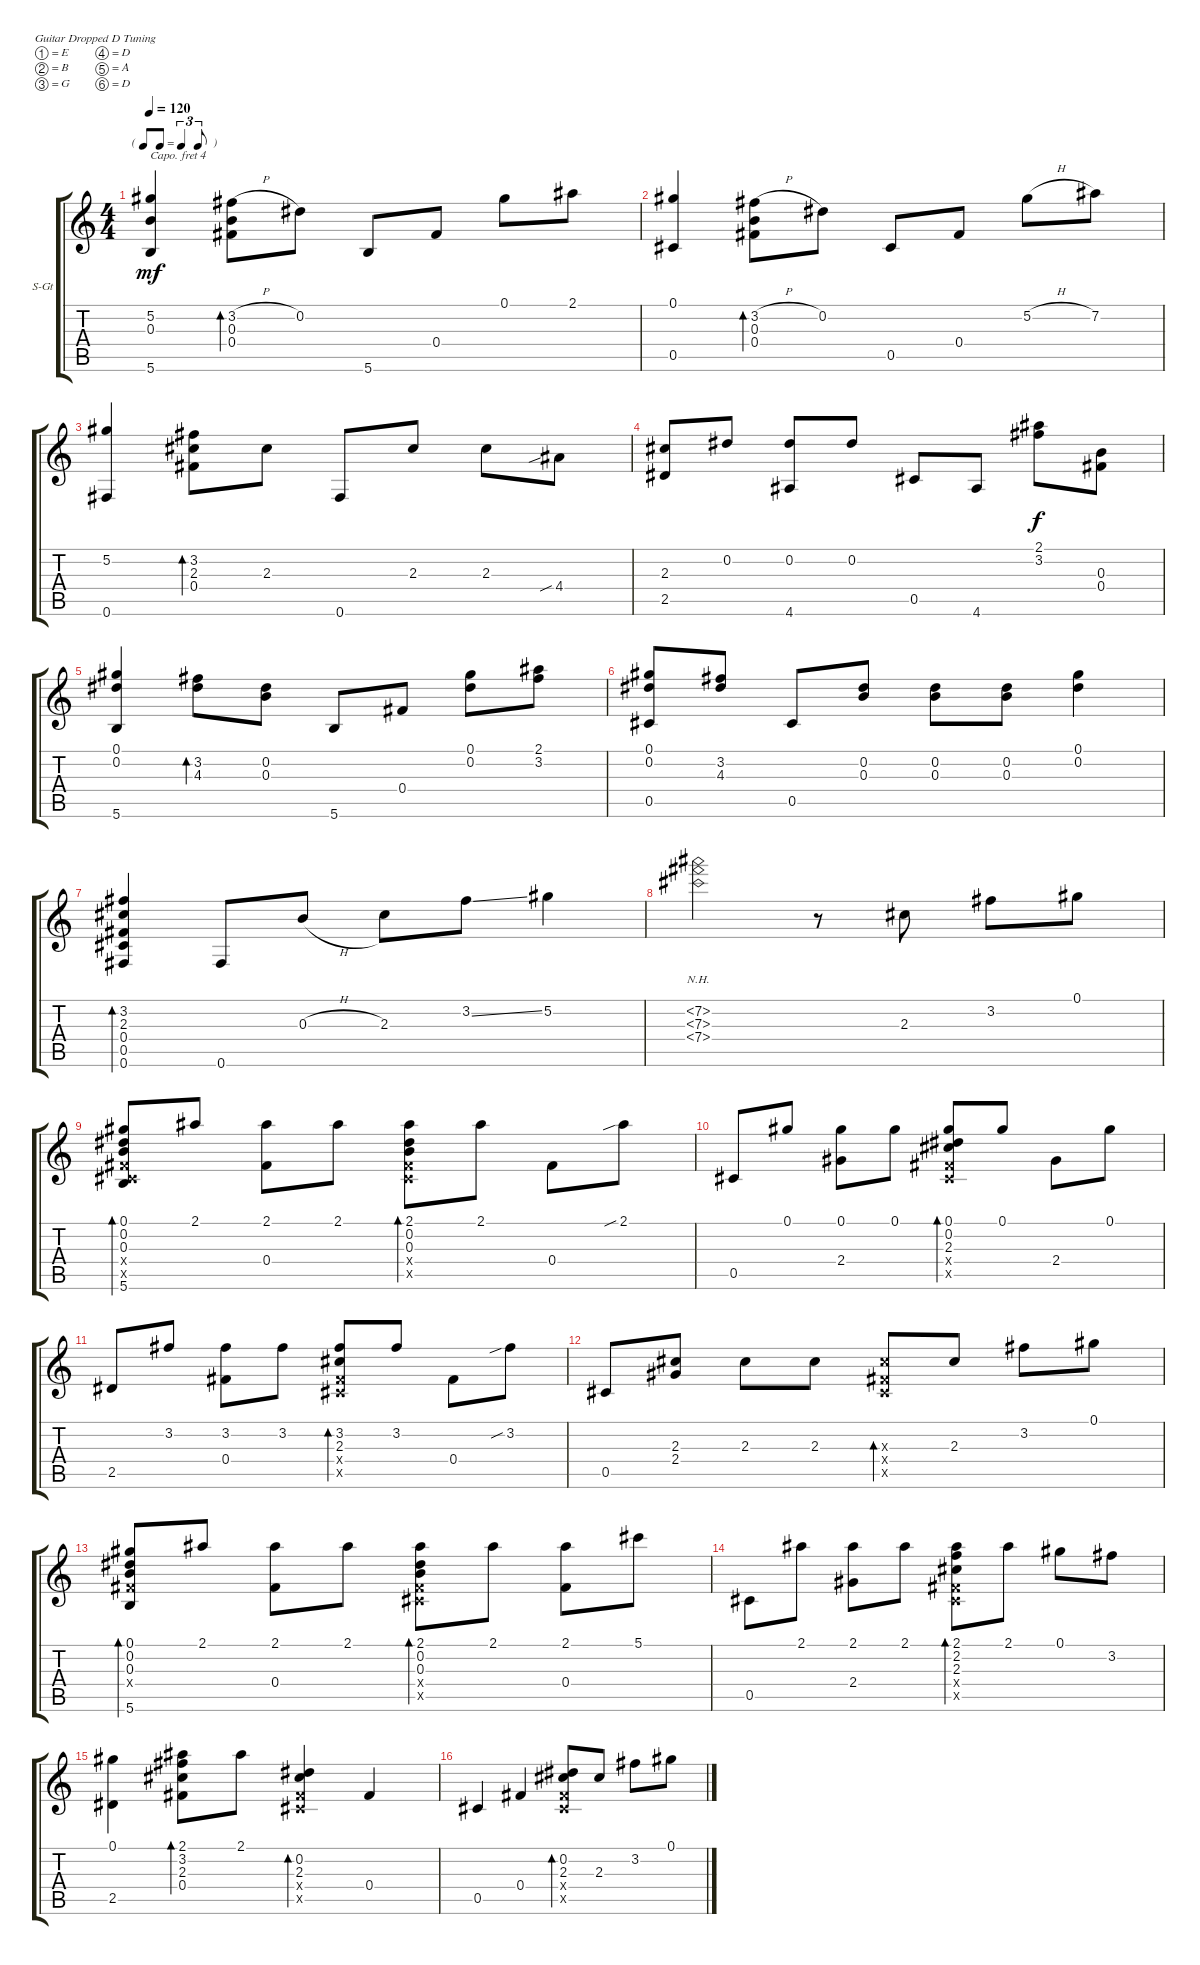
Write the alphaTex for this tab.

\defaultSystemsLayout 4
\bracketExtendMode groupsimilarinstruments
\firstSystemTrackNameOrientation horizontal
\otherSystemsTrackNameOrientation horizontal
\track ("Guitar 1" "S-Gt") {instrument acousticguitarsteel}
\staff {score tabs}
\capo 4
\tuning (E4 B3 G3 D3 A2 D2)
\ts (4 4)
\tf triplet8th
\tempo 120
\clef g2
\ks c
(5.2 5.6 0.3).4{dy mf} (3.2{h} 0.3 0.4).8{bd 114} 0.2.8 5.6.8 0.4.8 0.1.8 2.1.8 |
(0.1 0.5).4 (3.2{h} 0.3 0.4).8{bd 114} 0.2.8 0.5.8 0.4.8 5.2{h}.8 7.2.8 |
(5.2 0.6).4 (3.2 2.3 0.4).8{bd 114} 2.3.8 0.6.8 2.3.8 2.3.8 4.4{sib}.8 |
(2.3 2.5).8 0.2.8 (0.2 4.6).8 0.2.8 0.5.8 4.6.8 (2.1 3.2).8{dy f} (0.3 0.4).8 |
(0.1 0.2 5.6).4 (3.2 4.3).8{bd 114} (0.2 0.3).8 5.6.8 0.4.8 (0.1 0.2).8 (2.1 3.2).8 |
(0.1 0.2 0.5).8 (3.2 4.3).8 0.5.8 (0.3 0.2).8 (0.2 0.3).8 (0.3 0.2).8 (0.1 0.2).4 |
(0.6 0.5 0.4 2.3 3.2).4{bd 240} 0.6.8 0.3{h}.8 2.3.8 3.2{ss}.8 5.2.4 |
(7.2{nh} 7.3{nh} 7.4{nh}).2 r.8 2.3.8 3.2.8 0.1.8 |
(0.1 5.6 0.4{x} 0.3 0.2 0.5{x}).8{bd 30} 2.1.8 (2.1 0.4).8 2.1.8 (2.1 0.3 0.2 0.4{x} 0.5{x}).8{bd 30} 2.1.8 0.4.8 2.1{sib}.8 |
0.5.8 0.1.8 (0.1 2.4).8 0.1.8 (0.1 2.3 0.2 0.4{x} 0.5{x}).8{bd 30} 0.1.8 2.4.8 0.1.8 |
2.5.8 3.2.8 (0.4 3.2).8 3.2.8 (3.2 2.3 0.4{x} 0.5{x}).8{bd 30} 3.2.8 0.4.8 3.2{sib}.8 |
0.5.8 (2.3 2.4).8 2.3.8 2.3.8 (0.5{x} 0.4{x} 2.3{x}).8{bd 30} 2.3.8 3.2.8 0.1.8 |
(0.1 5.6 0.4{x} 0.3 0.2).8{bd 30} 2.1.8 (2.1 0.4).8 2.1.8 (2.1 0.3 0.2 0.4{x} 0.5{x}).8{bd 30} 2.1.8 (0.4 2.1).8 5.1.8 |
0.5.8 2.1.8 (2.1 2.4).8 2.1.8 (2.1 2.3 2.2 0.4{x} 0.5{x}).8{bd 30} 2.1.8 0.1.8 3.2.8 |
(0.1 2.5).4 (2.1 0.4 2.3 3.2).8{bd 30} 2.1.8 (2.3 0.4{x} 0.5{x} 0.2).4{bd 30} 0.4.4 |
0.5.4 0.4.4 (2.3 0.5{x} 0.4{x} 0.2).8{bd 30} 2.3.8 3.2.8 0.1.8
